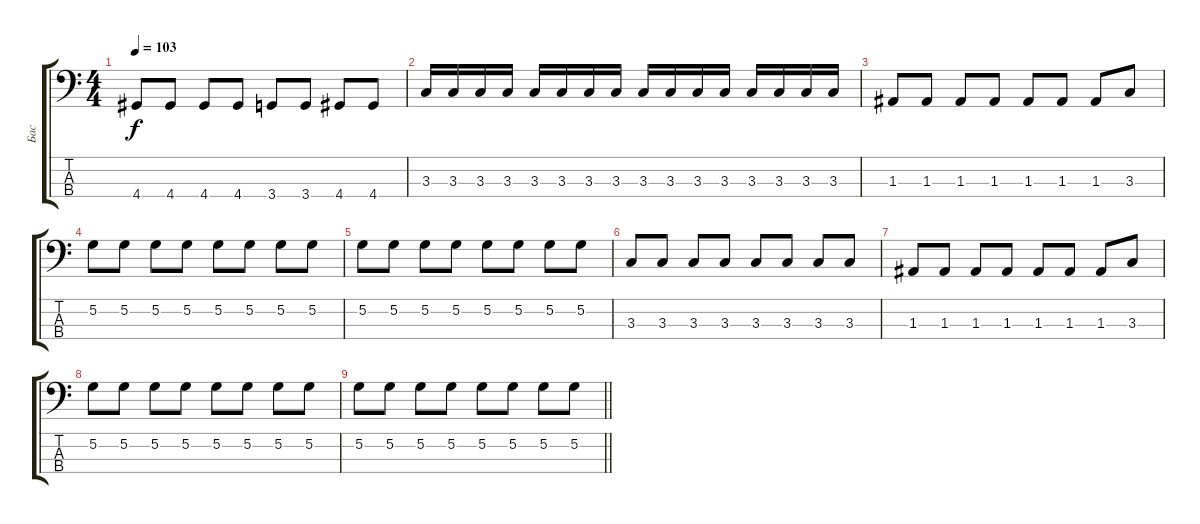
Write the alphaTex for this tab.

\track ("Бас" "Бас") {instrument electricbasspick}
\staff {score tabs}
\tuning (G2 D2 A1 E1) {hide}
\ts (4 4)
\tempo 103
\clef f4
\ks c
4.4.8{dy f} 4.4.8 4.4.8 4.4.8 3.4.8 3.4.8 4.4.8 4.4.8 |
3.3.16 3.3.16 3.3.16 3.3.16 3.3.16 3.3.16 3.3.16 3.3.16 3.3.16 3.3.16 3.3.16 3.3.16 3.3.16 3.3.16 3.3.16 3.3.16 |
1.3.8 1.3.8 1.3.8 1.3.8 1.3.8 1.3.8 1.3.8 3.3.8 |
5.2.8 5.2.8 5.2.8 5.2.8 5.2.8 5.2.8 5.2.8 5.2.8 |
5.2.8 5.2.8 5.2.8 5.2.8 5.2.8 5.2.8 5.2.8 5.2.8 |
3.3.8 3.3.8 3.3.8 3.3.8 3.3.8 3.3.8 3.3.8 3.3.8 |
1.3.8 1.3.8 1.3.8 1.3.8 1.3.8 1.3.8 1.3.8 3.3.8 |
5.2.8 5.2.8 5.2.8 5.2.8 5.2.8 5.2.8 5.2.8 5.2.8 |
\barLineRight lightlight
5.2.8 5.2.8 5.2.8 5.2.8 5.2.8 5.2.8 5.2.8 5.2.8
